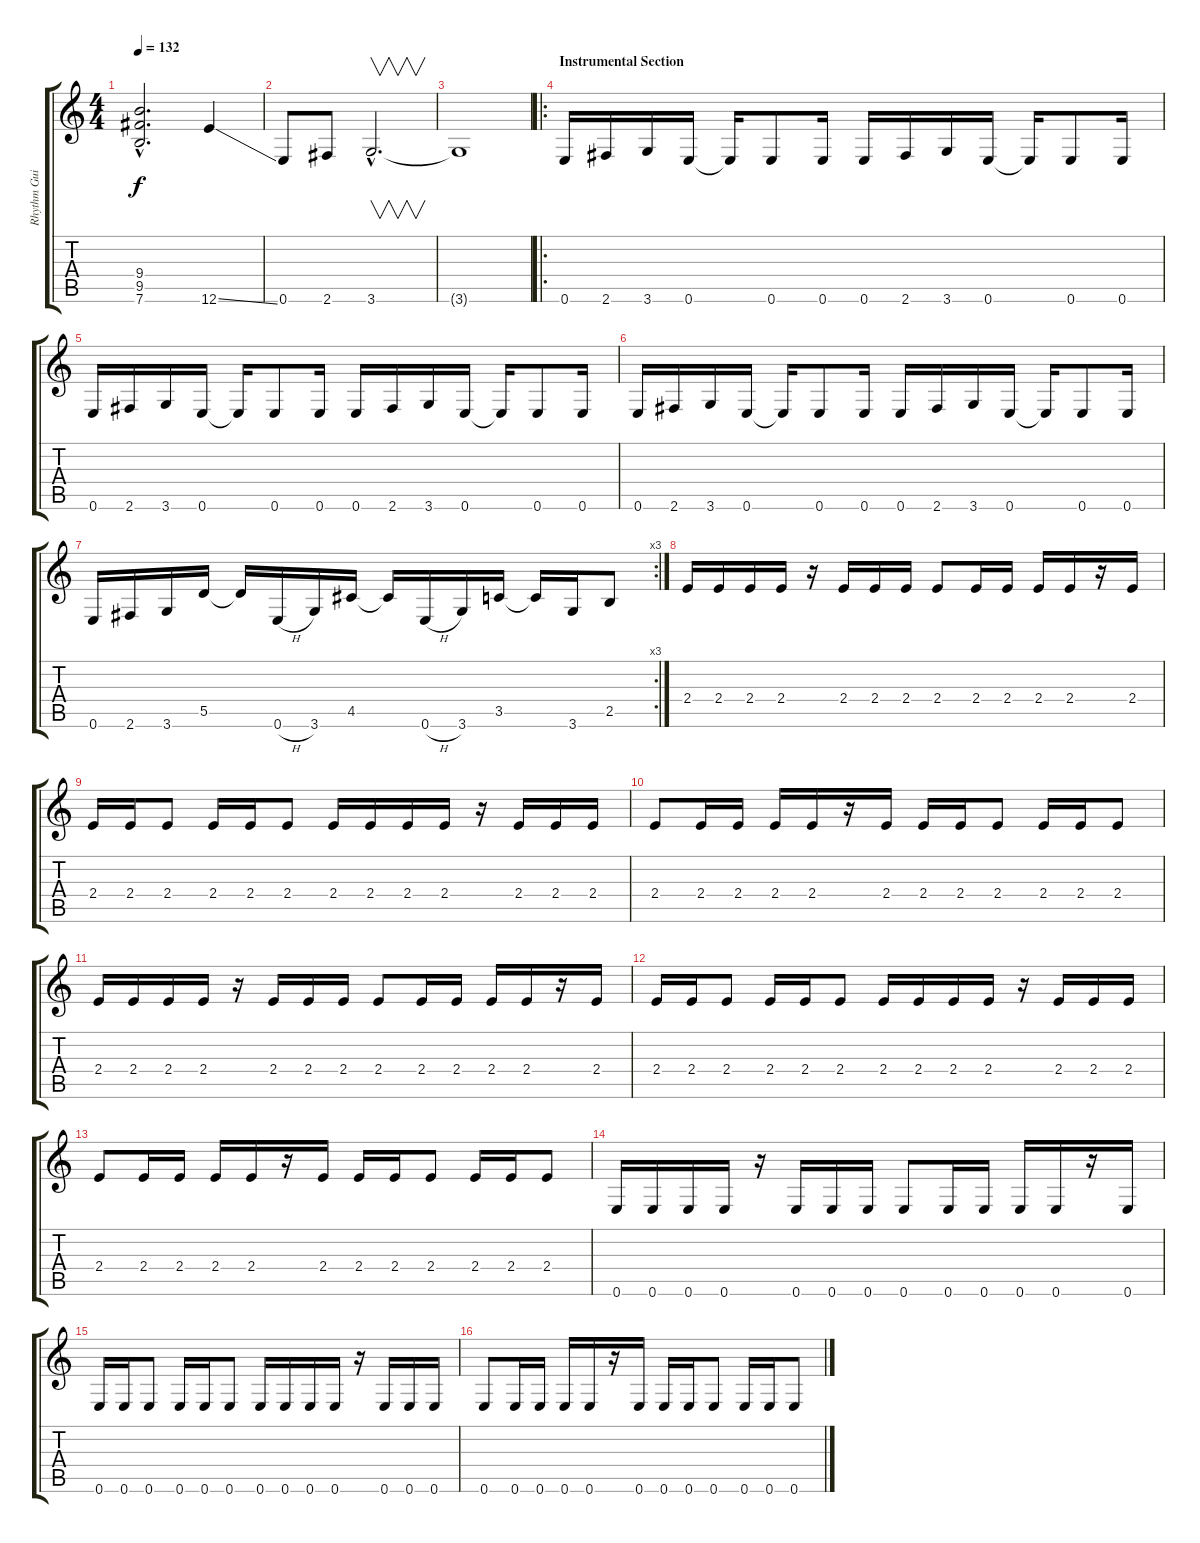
\track ("Rhythm Guitar" "Rhythm Gui") {instrument distortionguitar}
\staff {score tabs}
\tuning (E4 B3 G3 D3 A2 E2) {hide}
\ts (4 4)
\tempo 132
\clef g2
\ks c
(9.4{hac} 9.5{hac} 7.6{hac}).2{d dy f} 12.6{ss}.4 |
0.6.8 2.6.8 3.6{hac}.2{v d} |
3.6{t}.1 |
\ro
\section ("" "Instrumental Section")
0.6.16 2.6.16 3.6.16 0.6.16 0.6{t}.16 0.6.8 0.6.16 0.6.16 2.6.16 3.6.16 0.6.16 0.6{t}.16 0.6.8 0.6.16 |
0.6.16 2.6.16 3.6.16 0.6.16 0.6{t}.16 0.6.8 0.6.16 0.6.16 2.6.16 3.6.16 0.6.16 0.6{t}.16 0.6.8 0.6.16 |
0.6.16 2.6.16 3.6.16 0.6.16 0.6{t}.16 0.6.8 0.6.16 0.6.16 2.6.16 3.6.16 0.6.16 0.6{t}.16 0.6.8 0.6.16 |
\rc 3
0.6.16 2.6.16 3.6.16 5.5.16 5.5{t}.16 0.6{h}.16 3.6.16 4.5.16 4.5{t}.16 0.6{h}.16 3.6.16 3.5.16 3.5{t}.16 3.6.16 2.5.8 |
2.4.16 2.4.16 2.4.16 2.4.16 r.16 2.4.16 2.4.16 2.4.16 2.4.8 2.4.16 2.4.16 2.4.16 2.4.16 r.16 2.4.16 |
2.4.16 2.4.16 2.4.8 2.4.16 2.4.16 2.4.8 2.4.16 2.4.16 2.4.16 2.4.16 r.16 2.4.16 2.4.16 2.4.16 |
2.4.8 2.4.16 2.4.16 2.4.16 2.4.16 r.16 2.4.16 2.4.16 2.4.16 2.4.8 2.4.16 2.4.16 2.4.8 |
2.4.16 2.4.16 2.4.16 2.4.16 r.16 2.4.16 2.4.16 2.4.16 2.4.8 2.4.16 2.4.16 2.4.16 2.4.16 r.16 2.4.16 |
2.4.16 2.4.16 2.4.8 2.4.16 2.4.16 2.4.8 2.4.16 2.4.16 2.4.16 2.4.16 r.16 2.4.16 2.4.16 2.4.16 |
2.4.8 2.4.16 2.4.16 2.4.16 2.4.16 r.16 2.4.16 2.4.16 2.4.16 2.4.8 2.4.16 2.4.16 2.4.8 |
0.6.16 0.6.16 0.6.16 0.6.16 r.16 0.6.16 0.6.16 0.6.16 0.6.8 0.6.16 0.6.16 0.6.16 0.6.16 r.16 0.6.16 |
0.6.16 0.6.16 0.6.8 0.6.16 0.6.16 0.6.8 0.6.16 0.6.16 0.6.16 0.6.16 r.16 0.6.16 0.6.16 0.6.16 |
0.6.8 0.6.16 0.6.16 0.6.16 0.6.16 r.16 0.6.16 0.6.16 0.6.16 0.6.8 0.6.16 0.6.16 0.6.8
